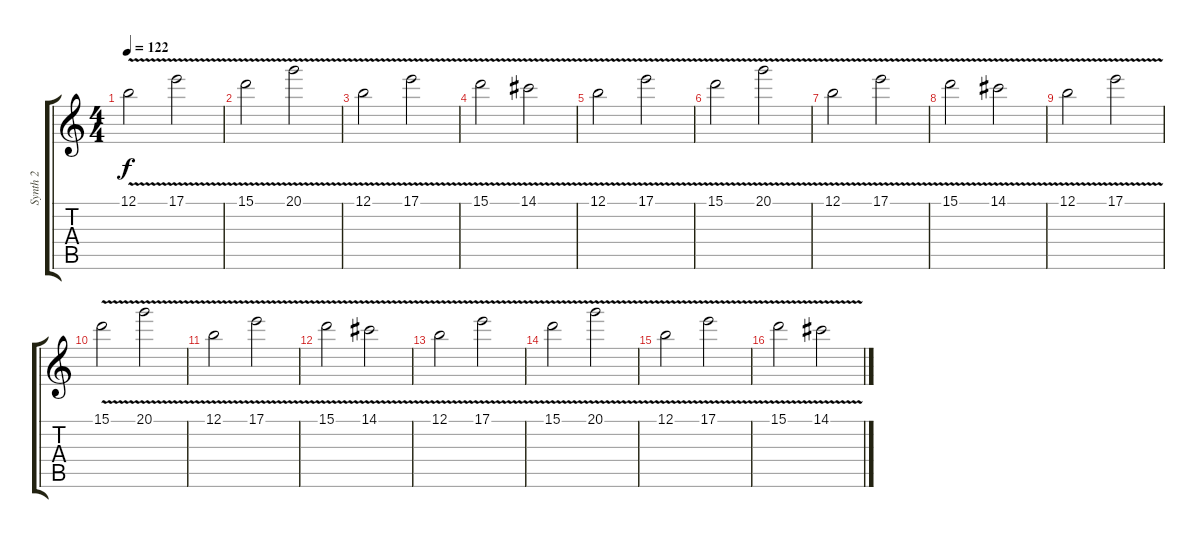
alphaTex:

\track ("Synth 2" "Synth 2") {instrument synthstrings1}
\staff {score tabs}
\tuning (B4 Gb4 D4 A3 E3 A2) {hide}
\ts (4 4)
\tempo 122
\clef g2
\ks c
12.1{v}.2{dy f} 17.1{v}.2 |
15.1{v}.2 20.1{v}.2 |
12.1{v}.2 17.1{v}.2 |
15.1{v}.2 14.1{v}.2 |
12.1{v}.2 17.1{v}.2 |
15.1{v}.2 20.1{v}.2 |
12.1{v}.2 17.1{v}.2 |
15.1{v}.2 14.1{v}.2 |
12.1{v}.2 17.1{v}.2 |
15.1{v}.2 20.1{v}.2 |
12.1{v}.2 17.1{v}.2 |
15.1{v}.2 14.1{v}.2 |
12.1{v}.2 17.1{v}.2 |
15.1{v}.2 20.1{v}.2 |
12.1{v}.2 17.1{v}.2 |
15.1{v}.2 14.1{v}.2
